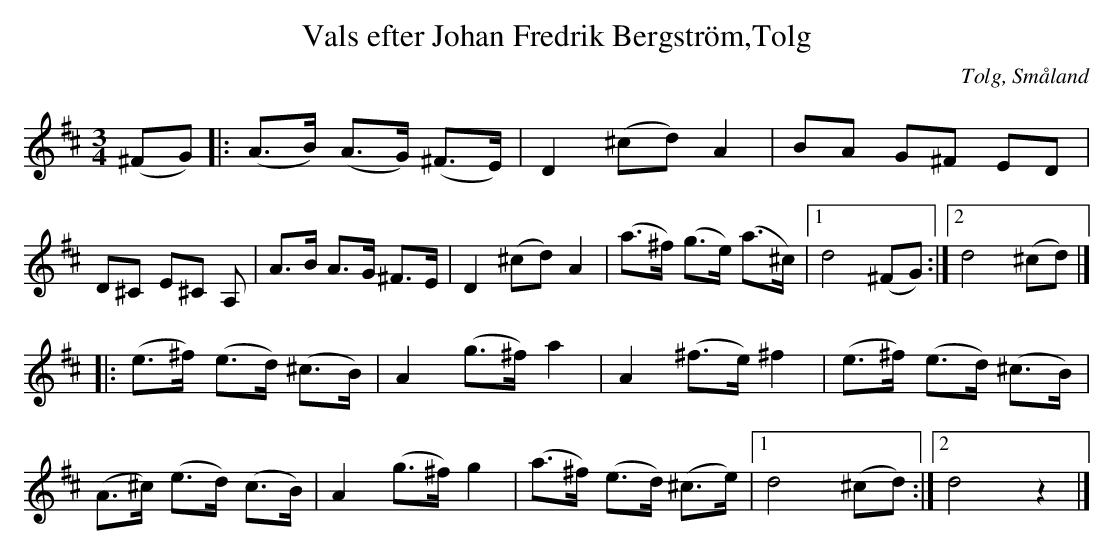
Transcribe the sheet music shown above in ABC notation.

X:1
T:Vals efter Johan Fredrik Bergström,Tolg
O:Tolg, Småland
M:3/4
L:1/8
K:D
(^FG)|:(A>B) (A>G) (^F>E)|D2 (^cd) A2|BA G^F ED|D^C E^C A,|A>B A>G ^F>E|D2 (^cd) A2|(a>^f) (g>e) (a>^c)|1 d4 (^FG):|2 d4 (^cd)|]
|:(e>^f) (e>d) (^c>B)|A2 (g>^f) a2|A2 (^f>e) ^f2|(e>^f) (e>d) (^c>B)|(A>^c) (e>d) (c>B)|A2 (g>^f) g2|(a>^f) (e>d) (^c>e)|1 d4 (^cd):|2 d4 z2|]
